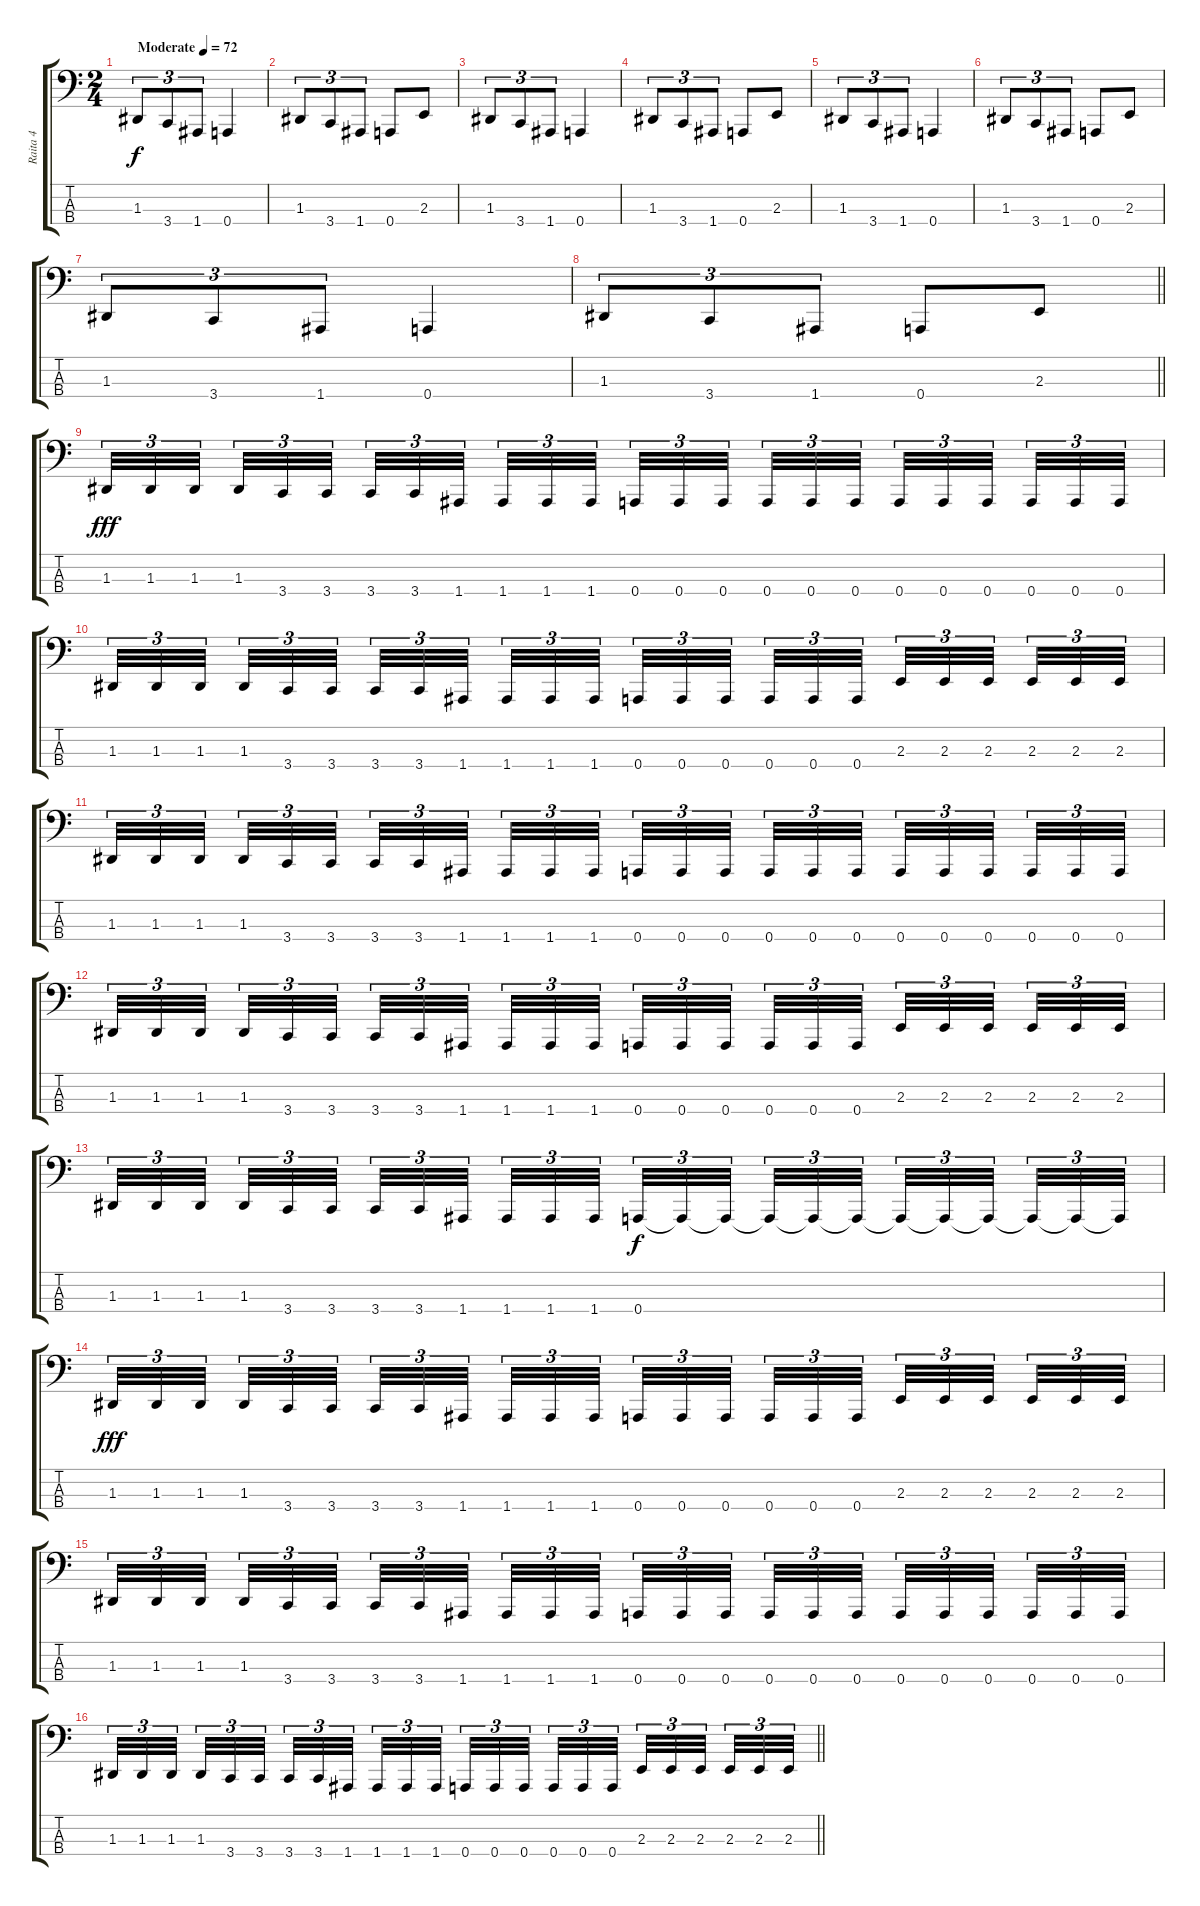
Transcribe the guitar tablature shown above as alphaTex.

\track ("Raita 4" "Raita 4") {instrument distortionguitar}
\staff {score tabs}
\tuning (C2 G1 D1 A0) {hide}
\ts (2 4)
\tempo (72 "Moderate")
\clef f4
\ks c
1.3.8{tu (3 2) dy f instrument distortionguitar} 3.4.8{tu (3 2)} 1.4.8{tu (3 2)} 0.4.4 |
1.3.8{tu (3 2)} 3.4.8{tu (3 2)} 1.4.8{tu (3 2)} 0.4.8 2.3.8 |
1.3.8{tu (3 2)} 3.4.8{tu (3 2)} 1.4.8{tu (3 2)} 0.4.4 |
1.3.8{tu (3 2)} 3.4.8{tu (3 2)} 1.4.8{tu (3 2)} 0.4.8 2.3.8 |
1.3.8{tu (3 2)} 3.4.8{tu (3 2)} 1.4.8{tu (3 2)} 0.4.4 |
1.3.8{tu (3 2)} 3.4.8{tu (3 2)} 1.4.8{tu (3 2)} 0.4.8 2.3.8 |
1.3.8{tu (3 2)} 3.4.8{tu (3 2)} 1.4.8{tu (3 2)} 0.4.4 |
\barLineRight lightlight
1.3.8{tu (3 2)} 3.4.8{tu (3 2)} 1.4.8{tu (3 2)} 0.4.8 2.3.8 |
1.3.32{tu (3 2) dy fff} 1.3.32{tu (3 2)} 1.3.32{tu (3 2) beam splitsecondary} 1.3.32{tu (3 2)} 3.4.32{tu (3 2)} 3.4.32{tu (3 2) beam splitsecondary} 3.4.32{tu (3 2)} 3.4.32{tu (3 2)} 1.4.32{tu (3 2) beam splitsecondary} 1.4.32{tu (3 2)} 1.4.32{tu (3 2)} 1.4.32{tu (3 2)} 0.4.32{tu (3 2)} 0.4.32{tu (3 2)} 0.4.32{tu (3 2) beam splitsecondary} 0.4.32{tu (3 2)} 0.4.32{tu (3 2)} 0.4.32{tu (3 2) beam splitsecondary} 0.4.32{tu (3 2)} 0.4.32{tu (3 2)} 0.4.32{tu (3 2) beam splitsecondary} 0.4.32{tu (3 2)} 0.4.32{tu (3 2)} 0.4.32{tu (3 2)} |
1.3.32{tu (3 2)} 1.3.32{tu (3 2)} 1.3.32{tu (3 2) beam splitsecondary} 1.3.32{tu (3 2)} 3.4.32{tu (3 2)} 3.4.32{tu (3 2) beam splitsecondary} 3.4.32{tu (3 2)} 3.4.32{tu (3 2)} 1.4.32{tu (3 2) beam splitsecondary} 1.4.32{tu (3 2)} 1.4.32{tu (3 2)} 1.4.32{tu (3 2)} 0.4.32{tu (3 2)} 0.4.32{tu (3 2)} 0.4.32{tu (3 2) beam splitsecondary} 0.4.32{tu (3 2)} 0.4.32{tu (3 2)} 0.4.32{tu (3 2) beam splitsecondary} 2.3.32{tu (3 2)} 2.3.32{tu (3 2)} 2.3.32{tu (3 2) beam splitsecondary} 2.3.32{tu (3 2)} 2.3.32{tu (3 2)} 2.3.32{tu (3 2)} |
1.3.32{tu (3 2)} 1.3.32{tu (3 2)} 1.3.32{tu (3 2) beam splitsecondary} 1.3.32{tu (3 2)} 3.4.32{tu (3 2)} 3.4.32{tu (3 2) beam splitsecondary} 3.4.32{tu (3 2)} 3.4.32{tu (3 2)} 1.4.32{tu (3 2) beam splitsecondary} 1.4.32{tu (3 2)} 1.4.32{tu (3 2)} 1.4.32{tu (3 2)} 0.4.32{tu (3 2)} 0.4.32{tu (3 2)} 0.4.32{tu (3 2) beam splitsecondary} 0.4.32{tu (3 2)} 0.4.32{tu (3 2)} 0.4.32{tu (3 2) beam splitsecondary} 0.4.32{tu (3 2)} 0.4.32{tu (3 2)} 0.4.32{tu (3 2) beam splitsecondary} 0.4.32{tu (3 2)} 0.4.32{tu (3 2)} 0.4.32{tu (3 2)} |
1.3.32{tu (3 2)} 1.3.32{tu (3 2)} 1.3.32{tu (3 2) beam splitsecondary} 1.3.32{tu (3 2)} 3.4.32{tu (3 2)} 3.4.32{tu (3 2) beam splitsecondary} 3.4.32{tu (3 2)} 3.4.32{tu (3 2)} 1.4.32{tu (3 2) beam splitsecondary} 1.4.32{tu (3 2)} 1.4.32{tu (3 2)} 1.4.32{tu (3 2)} 0.4.32{tu (3 2)} 0.4.32{tu (3 2)} 0.4.32{tu (3 2) beam splitsecondary} 0.4.32{tu (3 2)} 0.4.32{tu (3 2)} 0.4.32{tu (3 2) beam splitsecondary} 2.3.32{tu (3 2)} 2.3.32{tu (3 2)} 2.3.32{tu (3 2) beam splitsecondary} 2.3.32{tu (3 2)} 2.3.32{tu (3 2)} 2.3.32{tu (3 2)} |
1.3.32{tu (3 2)} 1.3.32{tu (3 2)} 1.3.32{tu (3 2) beam splitsecondary} 1.3.32{tu (3 2)} 3.4.32{tu (3 2)} 3.4.32{tu (3 2) beam splitsecondary} 3.4.32{tu (3 2)} 3.4.32{tu (3 2)} 1.4.32{tu (3 2) beam splitsecondary} 1.4.32{tu (3 2)} 1.4.32{tu (3 2)} 1.4.32{tu (3 2)} 0.4.32{tu (3 2) dy f} 0.4{t}.32{tu (3 2)} 0.4{t}.32{tu (3 2) beam splitsecondary} 0.4{t}.32{tu (3 2)} 0.4{t}.32{tu (3 2)} 0.4{t}.32{tu (3 2) beam splitsecondary} 0.4{t}.32{tu (3 2)} 0.4{t}.32{tu (3 2)} 0.4{t}.32{tu (3 2) beam splitsecondary} 0.4{t}.32{tu (3 2)} 0.4{t}.32{tu (3 2)} 0.4{t}.32{tu (3 2)} |
1.3.32{tu (3 2) dy fff} 1.3.32{tu (3 2)} 1.3.32{tu (3 2) beam splitsecondary} 1.3.32{tu (3 2)} 3.4.32{tu (3 2)} 3.4.32{tu (3 2) beam splitsecondary} 3.4.32{tu (3 2)} 3.4.32{tu (3 2)} 1.4.32{tu (3 2) beam splitsecondary} 1.4.32{tu (3 2)} 1.4.32{tu (3 2)} 1.4.32{tu (3 2)} 0.4.32{tu (3 2)} 0.4.32{tu (3 2)} 0.4.32{tu (3 2) beam splitsecondary} 0.4.32{tu (3 2)} 0.4.32{tu (3 2)} 0.4.32{tu (3 2) beam splitsecondary} 2.3.32{tu (3 2)} 2.3.32{tu (3 2)} 2.3.32{tu (3 2) beam splitsecondary} 2.3.32{tu (3 2)} 2.3.32{tu (3 2)} 2.3.32{tu (3 2)} |
1.3.32{tu (3 2)} 1.3.32{tu (3 2)} 1.3.32{tu (3 2) beam splitsecondary} 1.3.32{tu (3 2)} 3.4.32{tu (3 2)} 3.4.32{tu (3 2) beam splitsecondary} 3.4.32{tu (3 2)} 3.4.32{tu (3 2)} 1.4.32{tu (3 2) beam splitsecondary} 1.4.32{tu (3 2)} 1.4.32{tu (3 2)} 1.4.32{tu (3 2)} 0.4.32{tu (3 2)} 0.4.32{tu (3 2)} 0.4.32{tu (3 2) beam splitsecondary} 0.4.32{tu (3 2)} 0.4.32{tu (3 2)} 0.4.32{tu (3 2) beam splitsecondary} 0.4.32{tu (3 2)} 0.4.32{tu (3 2)} 0.4.32{tu (3 2) beam splitsecondary} 0.4.32{tu (3 2)} 0.4.32{tu (3 2)} 0.4.32{tu (3 2)} |
\barLineRight lightlight
1.3.32{tu (3 2)} 1.3.32{tu (3 2)} 1.3.32{tu (3 2) beam splitsecondary} 1.3.32{tu (3 2)} 3.4.32{tu (3 2)} 3.4.32{tu (3 2) beam splitsecondary} 3.4.32{tu (3 2)} 3.4.32{tu (3 2)} 1.4.32{tu (3 2) beam splitsecondary} 1.4.32{tu (3 2)} 1.4.32{tu (3 2)} 1.4.32{tu (3 2)} 0.4.32{tu (3 2)} 0.4.32{tu (3 2)} 0.4.32{tu (3 2) beam splitsecondary} 0.4.32{tu (3 2)} 0.4.32{tu (3 2)} 0.4.32{tu (3 2) beam splitsecondary} 2.3.32{tu (3 2)} 2.3.32{tu (3 2)} 2.3.32{tu (3 2) beam splitsecondary} 2.3.32{tu (3 2)} 2.3.32{tu (3 2)} 2.3.32{tu (3 2)}
